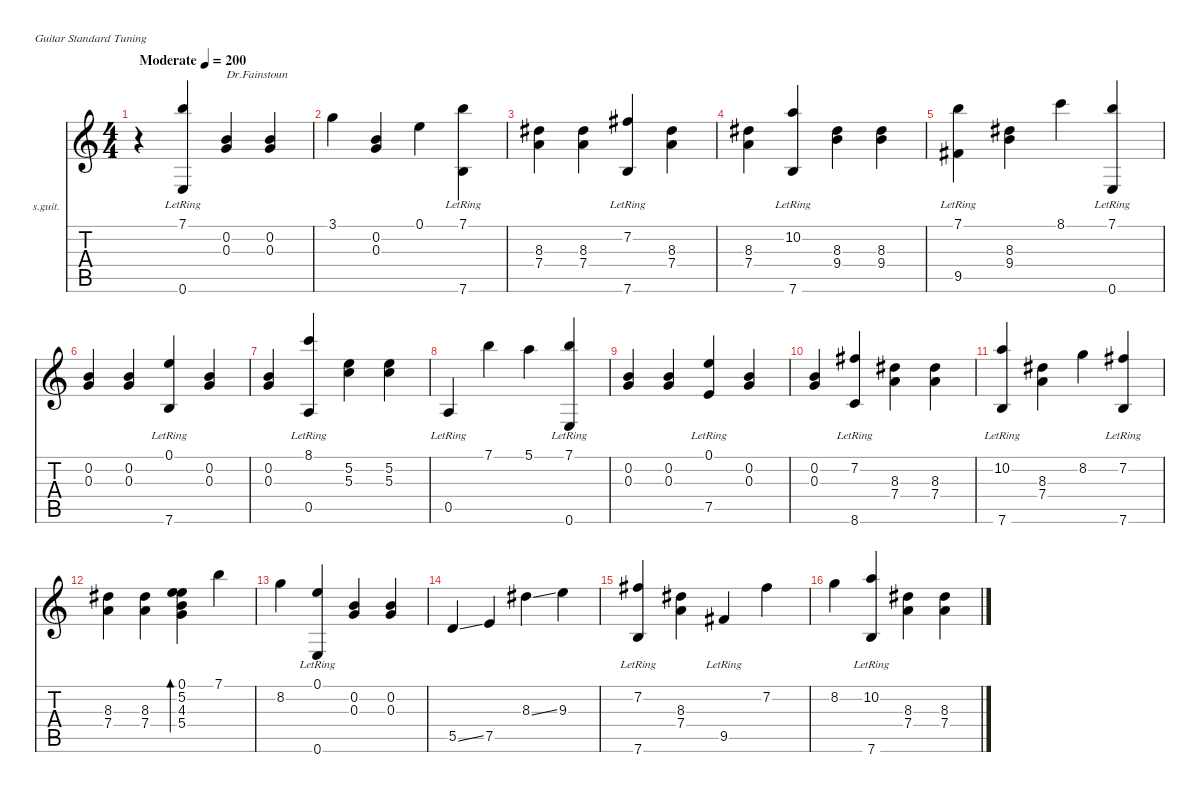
\defaultSystemsLayout 4
\hideDynamics
\bracketExtendMode nobrackets
\firstSystemTrackNameOrientation horizontal
\otherSystemsTrackNameOrientation horizontal
\track ("Гитара" "s.guit.") {instrument acousticguitarsteel}
\staff {score tabs}
\tuning (E4 B3 G3 D3 A2 E2)
\ts (4 4)
\beaming (8 2 2 2 2)
\tempo (200 "Moderate")
\clef g2
\ks c
r.4{dy p instrument acousticguitarsteel beam Down} (7.1 0.6{lr}).4{beam Up} (0.2 0.3).4{txt "Dr.Fainstoun" dy f beam Up} (0.2 0.3).4{beam Up} |
3.1.4{beam Down} (0.2 0.3).4{beam Up} 0.1.4{txt "" beam Down} (7.1 7.6{lr}).4{beam Down} |
(8.3{acc #} 7.4).4{beam Down} (8.3{acc #} 7.4).4{beam Down} (7.2{acc #} 7.6{lr}).4{beam Up} (8.3{acc #} 7.4).4{beam Down} |
(8.3{acc #} 7.4).4{beam Down} (10.2 7.6{lr}).4{beam Up} (8.3{acc #} 9.4).4{beam Down} (8.3{acc #} 9.4).4{beam Down} |
(7.1 9.5{lr acc #}).4{beam Down} (8.3{acc #} 9.4).4{beam Down} 8.1.4{beam Down} (7.1 0.6{lr}).4{beam Up} |
(0.2 0.3).4{beam Up} (0.2 0.3).4{beam Up} (0.1 7.6{lr}).4{beam Up} (0.2 0.3).4{beam Up} |
(0.2 0.3).4{beam Up} (8.1 0.5{lr}).4{beam Up} (5.2 5.3).4{beam Down} (5.2 5.3).4{beam Down} |
0.5{lr}.4{beam Up} 7.1.4{beam Down} 5.1.4{beam Down} (7.1 0.6{lr}).4{beam Up} |
(0.2 0.3).4{beam Up} (0.2 0.3).4{beam Up} (0.1 7.5{lr}).4{beam Up} (0.2 0.3).4{beam Up} |
(0.2 0.3).4{beam Up} (7.2{acc #} 8.6{lr}).4{beam Up} (8.3{acc #} 7.4).4{beam Down} (8.3{acc #} 7.4).4{beam Down} |
(10.2 7.6{lr}).4{beam Up} (8.3{acc #} 7.4).4{beam Down} 8.2.4{beam Down} (7.2{acc #} 7.6{lr}).4{beam Up} |
(8.3{acc #} 7.4).4{beam Down} (8.3{acc #} 7.4).4{beam Down} (0.1 5.2 4.3 5.4).4{bd 60 beam Down} 7.1.4{beam Down} |
8.2.4{beam Down} (0.1 0.6{lr}).4{beam Up} (0.2 0.3).4{beam Up} (0.2 0.3).4{beam Up} |
5.5{ss}.4{beam Up} 7.5.4{beam Up} 8.3{ss acc #}.4{beam Down} 9.3.4{beam Down} |
(7.2{acc #} 7.6{lr}).4{beam Up} (8.3{acc #} 7.4).4{beam Down} 9.5{lr acc #}.4{beam Up} 7.2{acc #}.4{beam Down} |
8.2.4{beam Down} (10.2 7.6{lr}).4{beam Up} (8.3{acc #} 7.4).4{beam Down} (8.3{acc #} 7.4).4{beam Down}
